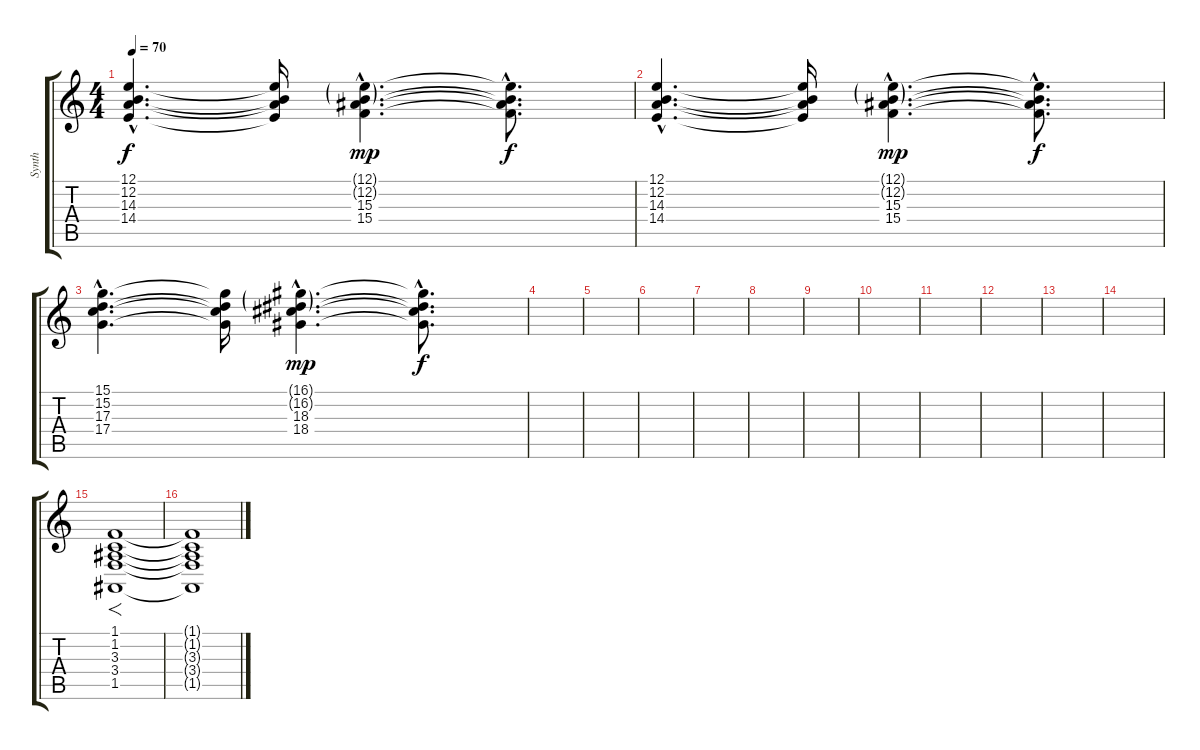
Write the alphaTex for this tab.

\track ("Synth" "Synth") {instrument stringensemble2}
\staff {score tabs}
\tuning (E4 B3 G3 D3 A2 E2) {hide}
\ts (4 4)
\tempo 70
\clef g2
\ks c
(12.1{hac} 12.2{hac} 14.3{hac} 14.4{hac}).4{d dy f instrument choiraahs} (12.1{t} 12.2{t} 14.3{t} 14.4{t}).16 (12.1{g hac} 12.2{g hac} 15.3{hac} 15.4{hac}).4{d dy mp} (12.1{hac t} 12.2{hac t} 15.3{hac t} 15.4{hac t}).8{d dy f} |
(12.1{hac} 12.2{hac} 14.3{hac} 14.4{hac}).4{d instrument choiraahs} (12.1{t} 12.2{t} 14.3{t} 14.4{t}).16 (12.1{g hac} 12.2{g hac} 15.3{hac} 15.4{hac}).4{d dy mp} (12.1{hac t} 12.2{hac t} 15.3{hac t} 15.4{hac t}).8{d dy f} |
(15.1{hac} 15.2{hac} 17.3{hac} 17.4{hac}).4{d instrument choiraahs} (15.1{t} 15.2{t} 17.3{t} 17.4{t}).16 (16.1{g hac} 16.2{g hac} 18.3{hac} 18.4{hac}).4{d dy mp} (16.1{hac t} 16.2{hac t} 18.3{hac t} 18.4{hac t}).8{d dy f} |
|
|
|
|
|
|
|
|
|
|
|
(1.1 1.2 3.3 3.4 1.5).1{f} |
(1.1{t} 1.2{t} 3.3{t} 3.4{t} 1.5{t}).1
